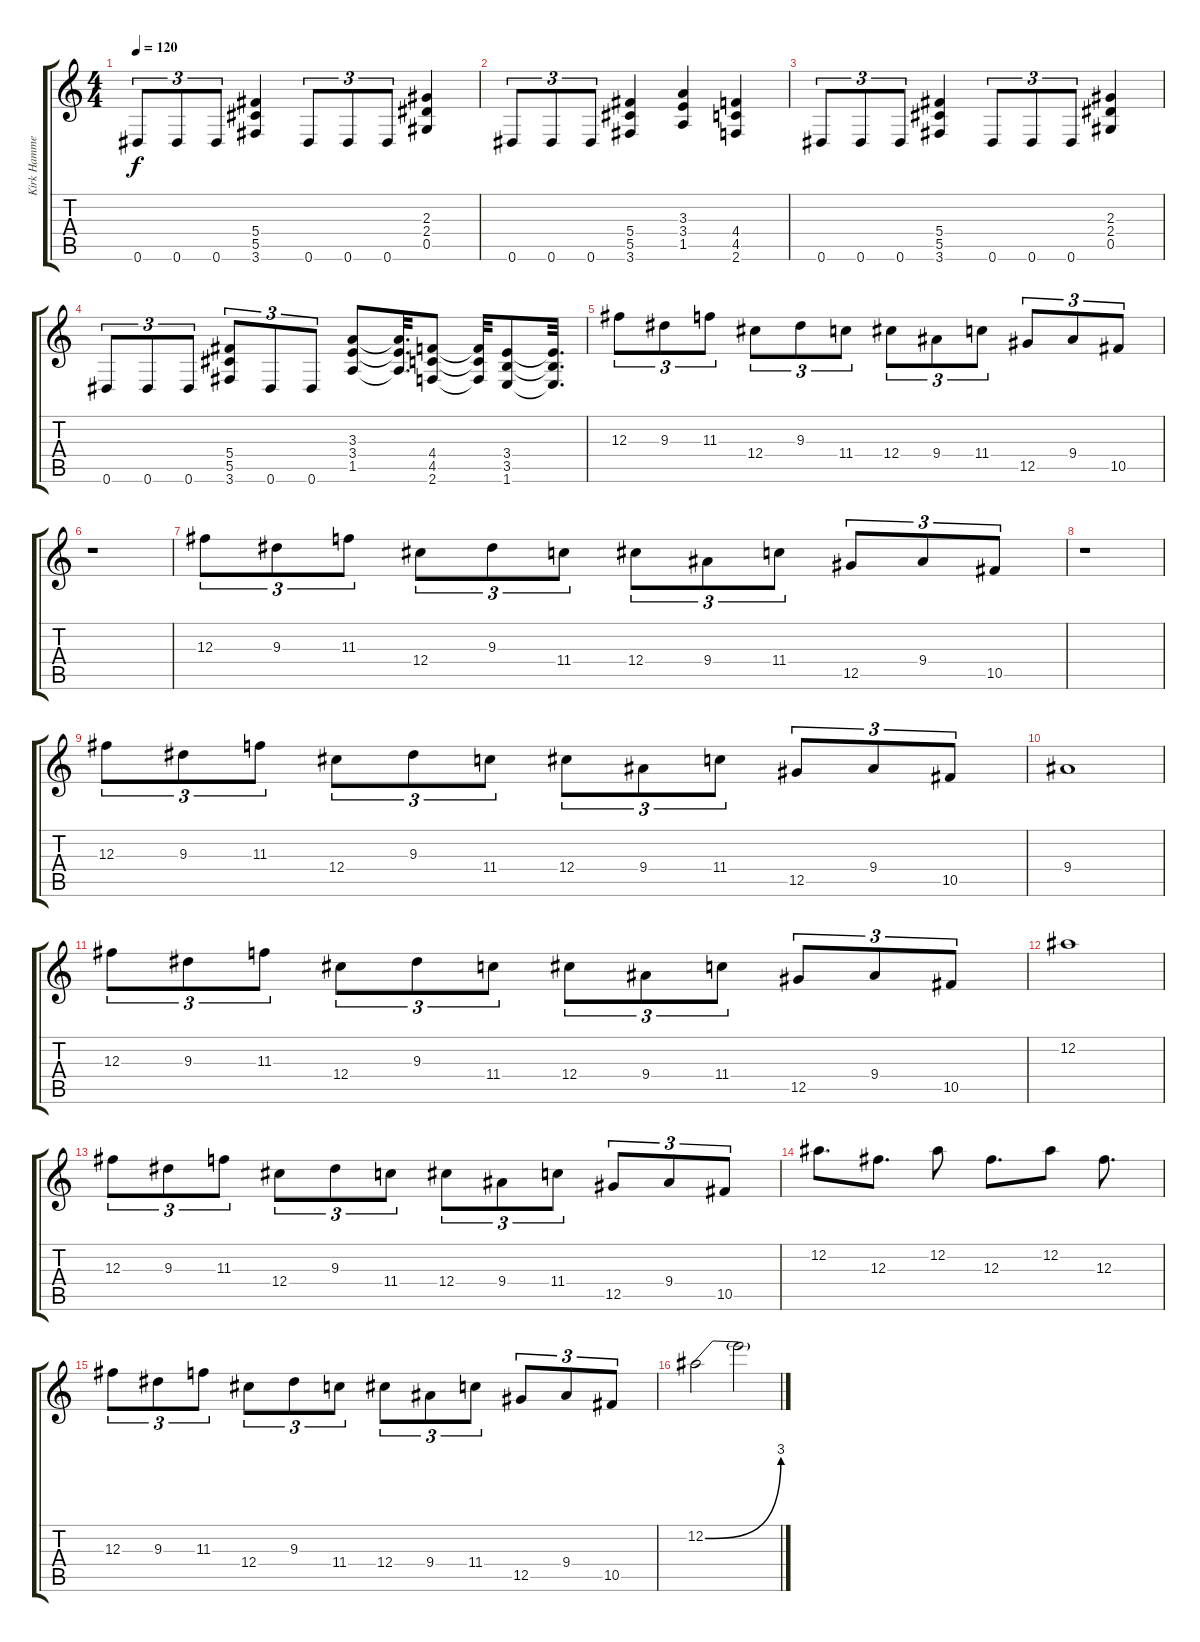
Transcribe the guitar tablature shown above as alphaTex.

\track ("Kirk Hammet" "Kirk Hamme") {instrument distortionguitar}
\staff {score tabs}
\tuning (Eb4 Bb3 Gb3 Db3 Ab2 Eb2) {hide}
\ts (4 4)
\tempo 120
\clef g2
\ks c
0.6.8{tu (3 2) dy f} 0.6.8{tu (3 2)} 0.6.8{tu (3 2)} (5.4 5.5 3.6).4 0.6.8{tu (3 2)} 0.6.8{tu (3 2)} 0.6.8{tu (3 2)} (2.3 2.4 0.5).4 |
0.6.8{tu (3 2)} 0.6.8{tu (3 2)} 0.6.8{tu (3 2)} (5.4 5.5 3.6).4 (3.3 3.4 1.5).4 (4.4 4.5 2.6).4 |
0.6.8{tu (3 2)} 0.6.8{tu (3 2)} 0.6.8{tu (3 2)} (5.4 5.5 3.6).4 0.6.8{tu (3 2)} 0.6.8{tu (3 2)} 0.6.8{tu (3 2)} (2.3 2.4 0.5).4 |
0.6.8{tu (3 2)} 0.6.8{tu (3 2)} 0.6.8{tu (3 2)} (5.4 5.5 3.6).8{tu (3 2)} 0.6.8{tu (3 2)} 0.6.8{tu (3 2)} (3.3 3.4 1.5).8 (3.3{t} 3.4{t} 1.5{t}).32{d} (4.4 4.5 2.6).8 (4.4{t} 4.5{t} 2.6{t}).32 (3.4 3.5 1.6).8 (3.4{t} 3.5{t} 1.6{t}).32{d} |
12.3.8{tu (3 2)} 9.3.8{tu (3 2)} 11.3.8{tu (3 2)} 12.4.8{tu (3 2)} 9.3.8{tu (3 2)} 11.4.8{tu (3 2)} 12.4.8{tu (3 2)} 9.4.8{tu (3 2)} 11.4.8{tu (3 2)} 12.5.8{tu (3 2)} 9.4.8{tu (3 2)} 10.5.8{tu (3 2)} |
r.1 |
12.3.8{tu (3 2)} 9.3.8{tu (3 2)} 11.3.8{tu (3 2)} 12.4.8{tu (3 2)} 9.3.8{tu (3 2)} 11.4.8{tu (3 2)} 12.4.8{tu (3 2)} 9.4.8{tu (3 2)} 11.4.8{tu (3 2)} 12.5.8{tu (3 2)} 9.4.8{tu (3 2)} 10.5.8{tu (3 2)} |
r.1 |
12.3.8{tu (3 2)} 9.3.8{tu (3 2)} 11.3.8{tu (3 2)} 12.4.8{tu (3 2)} 9.3.8{tu (3 2)} 11.4.8{tu (3 2)} 12.4.8{tu (3 2)} 9.4.8{tu (3 2)} 11.4.8{tu (3 2)} 12.5.8{tu (3 2)} 9.4.8{tu (3 2)} 10.5.8{tu (3 2)} |
9.4.1 |
12.3.8{tu (3 2)} 9.3.8{tu (3 2)} 11.3.8{tu (3 2)} 12.4.8{tu (3 2)} 9.3.8{tu (3 2)} 11.4.8{tu (3 2)} 12.4.8{tu (3 2)} 9.4.8{tu (3 2)} 11.4.8{tu (3 2)} 12.5.8{tu (3 2)} 9.4.8{tu (3 2)} 10.5.8{tu (3 2)} |
12.2.1 |
12.3.8{tu (3 2)} 9.3.8{tu (3 2)} 11.3.8{tu (3 2)} 12.4.8{tu (3 2)} 9.3.8{tu (3 2)} 11.4.8{tu (3 2)} 12.4.8{tu (3 2)} 9.4.8{tu (3 2)} 11.4.8{tu (3 2)} 12.5.8{tu (3 2)} 9.4.8{tu (3 2)} 10.5.8{tu (3 2)} |
12.2.8{d} 12.3.8{d} 12.2.8 12.3.8{d} 12.2.8 12.3.8{d} |
12.3.8{tu (3 2)} 9.3.8{tu (3 2)} 11.3.8{tu (3 2)} 12.4.8{tu (3 2)} 9.3.8{tu (3 2)} 11.4.8{tu (3 2)} 12.4.8{tu (3 2)} 9.4.8{tu (3 2)} 11.4.8{tu (3 2)} 12.5.8{tu (3 2)} 9.4.8{tu (3 2)} 10.5.8{tu (3 2)} |
12.2{be (bend 0 0 60 12)}.2 12.2{t}.2
